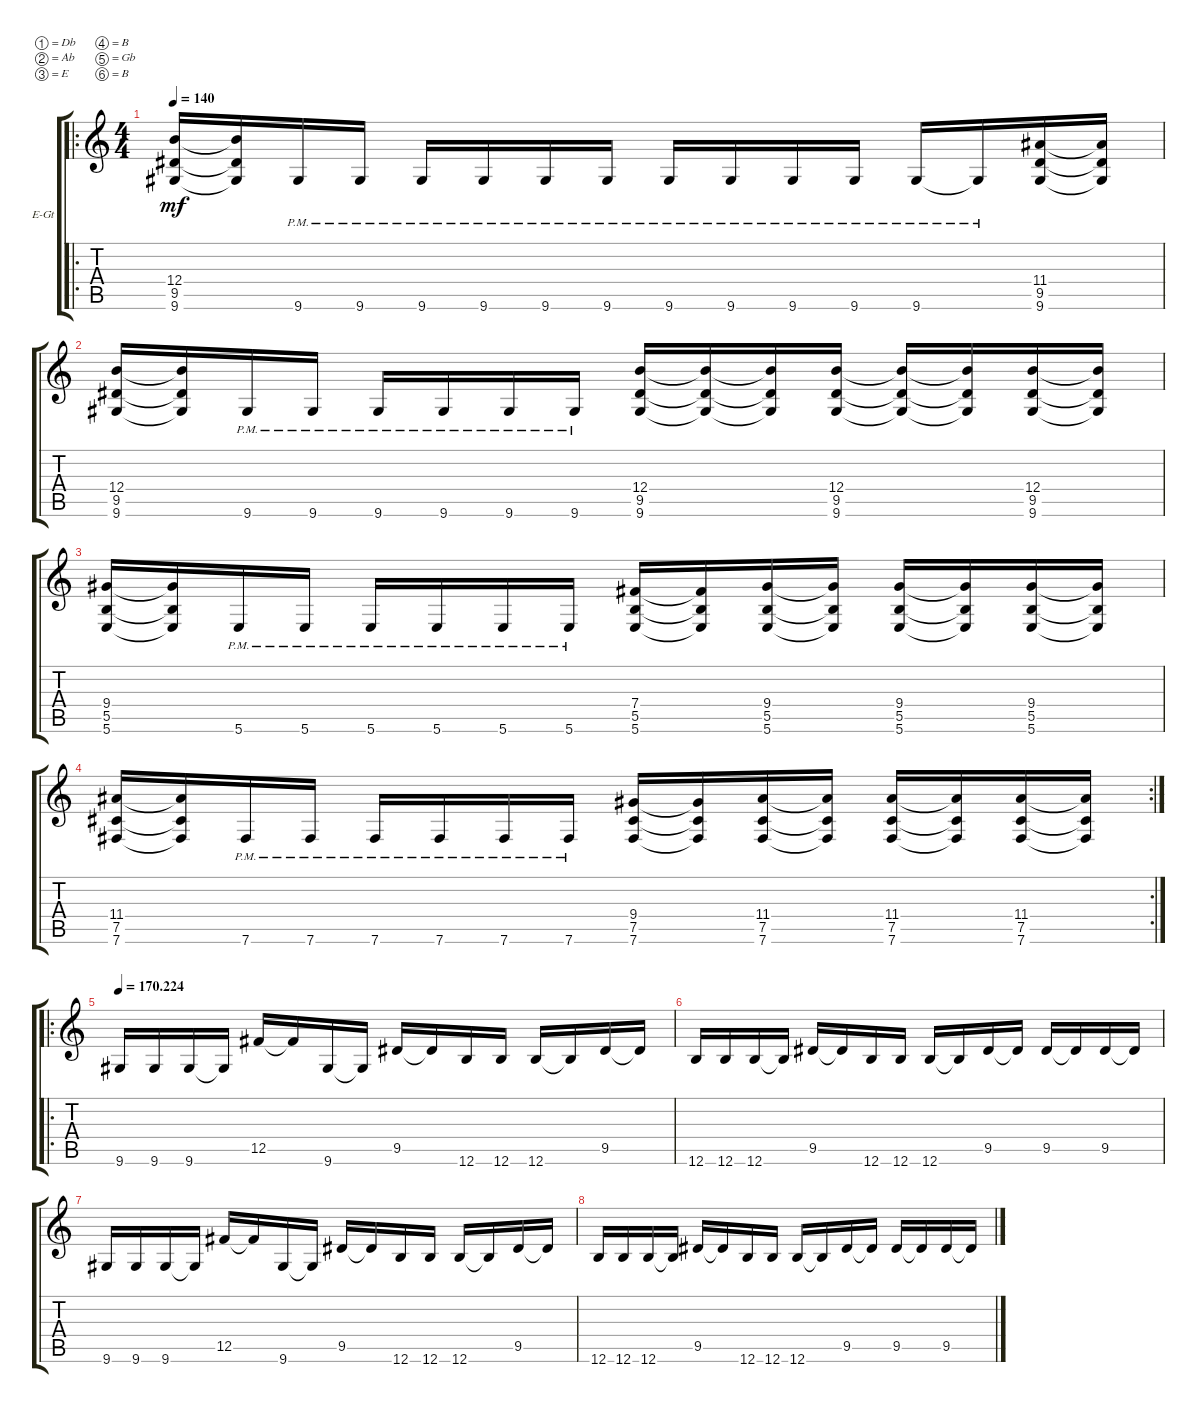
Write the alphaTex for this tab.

\bracketExtendMode groupsimilarinstruments
\firstSystemTrackNameOrientation horizontal
\otherSystemsTrackNameOrientation horizontal
\track ("Lead" "E-Gt") {instrument distortionguitar}
\staff {score tabs}
\tuning (Db4 Ab3 E3 B2 Gb2 B1)
\ro
\ts (4 4)
\tempo 140
\clef g2
\ks c
(9.6 9.5 12.4).16{dy mf instrument distortionguitar} (9.6{t} 9.5{t} 12.4{t}).16 9.6{pm}.16 9.6{pm}.16 9.6{pm}.16 9.6{pm}.16 9.6{pm}.16 9.6{pm}.16 9.6{pm}.16 9.6{pm}.16 9.6{pm}.16 9.6{pm}.16 9.6{pm}.16 9.6{pm t}.16 (9.6 9.5 11.4).16 (9.6{t} 9.5{t} 11.4{t}).16 |
(9.6 9.5 12.4).16 (9.6{t} 9.5{t} 12.4{t}).16 9.6{pm}.16 9.6{pm}.16 9.6{pm}.16 9.6{pm}.16 9.6{pm}.16 9.6{pm}.16 (9.6 9.5 12.4).16 (9.6{t} 9.5{t} 12.4{t}).16 (9.6{t} 9.5{t} 12.4{t}).16 (9.6 9.5 12.4).16 (9.6{t} 9.5{t} 12.4{t}).16 (9.6{t} 9.5{t} 12.4{t}).16 (9.6 9.5 12.4).16 (9.6{t} 9.5{t} 12.4{t}).16 |
(5.6 5.5 9.4).16 (5.6{t} 5.5{t} 9.4{t}).16 5.6{pm}.16 5.6{pm}.16 5.6{pm}.16 5.6{pm}.16 5.6{pm}.16 5.6{pm}.16 (5.6 5.5 7.4).16 (5.6{t} 5.5{t} 7.4{t}).16 (5.6 5.5 9.4).16 (5.6{t} 5.5{t} 9.4{t}).16 (5.6 5.5 9.4).16 (5.6{t} 5.5{t} 9.4{t}).16 (5.6 9.4 5.5).16 (5.6{t} 9.4{t} 5.5{t}).16 |
\rc 2
(7.6 7.5 11.4).16 (7.6{t} 7.5{t} 11.4{t}).16 7.6{pm}.16 7.6{pm}.16 7.6{pm}.16 7.6{pm}.16 7.6{pm}.16 7.6{pm}.16 (7.6 7.5 9.4).16 (7.6{t} 7.5{t} 9.4{t}).16 (7.6 7.5 11.4).16 (7.6{t} 7.5{t} 11.4{t}).16 (7.6 7.5 11.4).16 (7.6{t} 7.5{t} 11.4{t}).16 (7.6 11.4 7.5).16 (7.6{t} 11.4{t} 7.5{t}).16 |
\ro
\tempo
170.224 9.6.16 9.6.16 9.6.16 9.6{t}.16 12.5.16 12.5{t}.16 9.6.16 9.6{t}.16 9.5.16 9.5{t}.16 12.6.16 12.6.16 12.6.16 12.6{t}.16 9.5.16 9.5{t}.16 |
12.6.16 12.6.16 12.6.16 12.6{t}.16 9.5.16 9.5{t}.16 12.6.16 12.6.16 12.6.16 12.6{t}.16 9.5.16 9.5{t}.16 9.5.16 9.5{t}.16 9.5.16 9.5{t}.16 |
9.6.16 9.6.16 9.6.16 9.6{t}.16 12.5.16 12.5{t}.16 9.6.16 9.6{t}.16 9.5.16 9.5{t}.16 12.6.16 12.6.16 12.6.16 12.6{t}.16 9.5.16 9.5{t}.16 |
12.6.16 12.6.16 12.6.16 12.6{t}.16 9.5.16 9.5{t}.16 12.6.16 12.6.16 12.6.16 12.6{t}.16 9.5.16 9.5{t}.16 9.5.16 9.5{t}.16 9.5.16 9.5{t}.16
